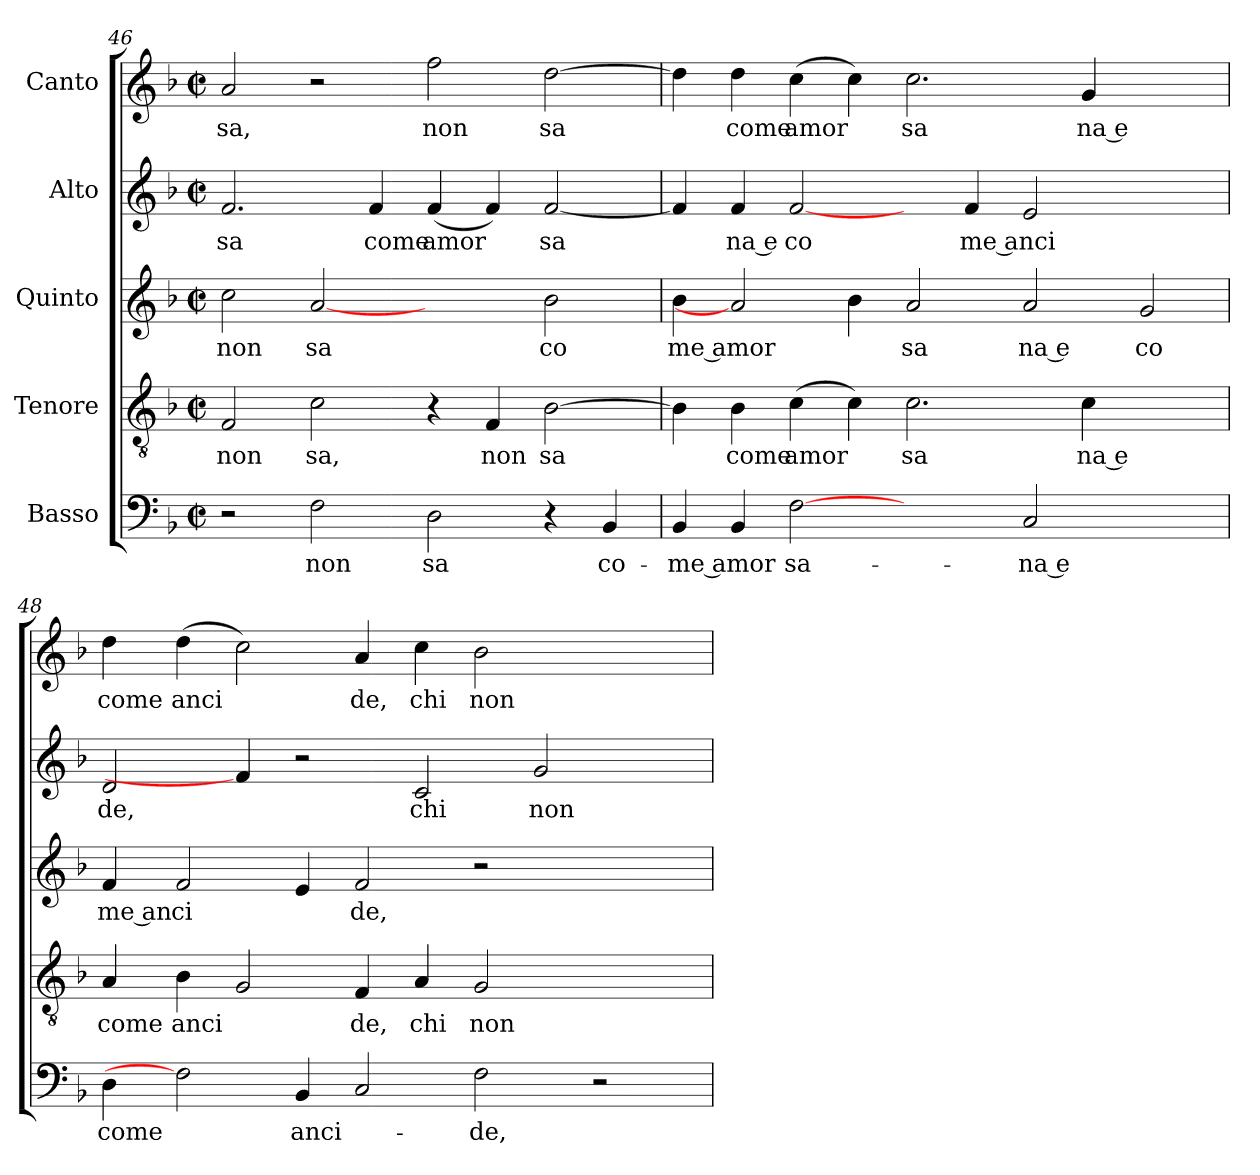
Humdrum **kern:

**kern	**text	**kern	**text	**kern	**text	**kern	**text	**kern	**text
*part5	*part5	*part4	*part4	*part3	*part3	*part2	*part2	*part1	*part1
*staff5	*staff5	*staff4	*staff4	*staff3	*staff3	*staff2	*staff2	*staff1	*staff1
*I"Basso	*	*I"Tenore	*	*I"Quinto	*	*I"Alto	*	*I"Canto	*
*clefF4	*	*clefGv2	*	*clefG2	*	*clefG2	*	*clefG2	*
*k[b-]	*	*k[b-]	*	*k[b-]	*	*k[b-]	*	*k[b-]	*
*F:	*	*F:	*	*F:	*	*F:	*	*F:	*
*M2/2	*	*M2/2	*	*M2/2	*	*M2/2	*	*M2/2	*
*met(c|)	*	*met(c|)	*	*met(c|)	*	*met(c|)	*	*met(c|)	*
=46	=46	=46	=46	=46	=46	=46	=46	=46	=46
!	!	!	!LO:LY:b:cj	!	!LO:LY:b:cj	!	!LO:LY:b:cj	!	!LO:LY:b:cj
2r	.	2F/	non	2cc\	non	2.f/	sa	2a/	sa,
!	!LO:LY:b:cj	!	!LO:LY:b:cj	!	!LO:LY:b:cj	!	!	!	!
2F\	non	2c\	sa,	[2a	sa	.	.	2r	.
!	!	!	!	!	!	!	!LO:LY:b	!	!
.	.	.	.	.	.	4f/	come	.	.
!	!LO:LY:b:cj	!	!	!	!	!	!LO:LY:b	!	!LO:LY:b:cj
2D\	sa	4r	.	2ryy	.	(<4f/	amor	2ff\	non
!	!	!	!LO:LY:b:cj	!	!	!	!	!	!
.	.	4F/	non	.	.	4f/)	.	.	.
!	!	!	!LO:LY:b:cj	!	!LO:LY:b:cj	!	!LO:LY:b:cj	!	!LO:LY:b:cj
4r	.	[>2B-\	sa	2b-\	co	[<2f/	sa	[>2dd\	sa
!	!LO:LY:b:cj	!	!	!	!	!	!	!	!
4BB-/	co-	.	.	.	.	.	.	.	.
=47	=47	=47	=47	=47	=47	=47	=47	=47	=47
!	!LO:LY:b:rj	!	!	!	!LO:LY:b:rj	!	!	!	!
4BB-/	-me amor	4B-\]	.	4b-\	me amor	4f/]	.	4dd\]	.
!	!	!	!LO:LY:b	!	!	!	!LO:LY:b:rj	!	!LO:LY:b
4BB-/	.	4B-\	come	2a]	.	(<4f/	na e	4dd\	come
!	!LO:LY:b:cj	!	!LO:LY:b	!	!	!	!LO:LY:b:cj	!	!LO:LY:b
[2F	sa-	(<4c\	amor	.	.	[2f/	co	(<4cc\	amor
.	.	4c\)	.	4b-\	.	.	.	4cc\)	.
!	!	!	!LO:LY:b:cj	!	!LO:LY:b:cj	!	!	!	!LO:LY:b:cj
2ryy	.	2.c\	sa	2a/)	sa	4ryy	.	2.cc\	sa
!	!	!	!	!	!	!	!LO:LY:b:rj	!	!
.	.	.	.	.	.	4f/	me anci	.	.
!	!LO:LY:b:rj	!	!	!	!LO:LY:b:rj	!	!	!	!
2C/	-na e	.	.	2a/	na e	2e/	.	.	.
!	!	!	!LO:LY:b:rj	!	!	!	!	!	!LO:LY:b:rj
.	.	4c\	na e	.	.	.	.	4g/	na e
!	!	!	!	!	!LO:LY:b:cj	!	!	!	!
2ryy	.	2ryy	.	2g/	co	2ryy	.	2ryy	.
=48	=48	=48	=48	=48	=48	=48	=48	=48	=48
!	!LO:LY:b	!	!LO:LY:b	!	!LO:LY:b:rj	!	!LO:LY:b:cj	!	!LO:LY:b
4D\	come	4A/	come	4f/	me an	2d/	de,	4dd\	come
!	!	!	!LO:LY:b	!	!LO:LY:b:cj	!	!	!	!LO:LY:b
2F]	.	4B-\	anci	2f/	ci	.	.	(<4dd\	anci
.	.	2G/	.	.	.	4f/]	.	2cc\)	.
!	!LO:LY:b	!	!	!	!	!	!	!	!
4BB-/	anci-	.	.	4e/	.	2r	.	.	.
!	!	!	!LO:LY:b:cj	!	!LO:LY:b:cj	!	!	!	!LO:LY:b:cj
2C/	.	4F/	de,	2f/	de,	.	.	4a/	de,
!	!	!	!LO:LY:b:cj	!	!	!	!LO:LY:b:cj	!	!LO:LY:b:cj
.	.	4A/	chi	.	.	2c/	chi	4cc\	chi
!	!LO:LY:b:cj	!	!LO:LY:b:cj	!	!	!	!	!	!LO:LY:b:cj
2F\	-de,	2G/	non	2r	.	.	.	2b-\	non
!	!	!	!	!	!	!	!LO:LY:b:cj	!	!
.	.	.	.	.	.	2g/	non	.	.
2r	.	2ryy	.	2ryy	.	.	.	2ryy	.
.	.	.	.	.	.	4ryy	.	.	.
=	=	=	=	=	=	=	=	=	=
*-	*-	*-	*-	*-	*-	*-	*-	*-	*-
